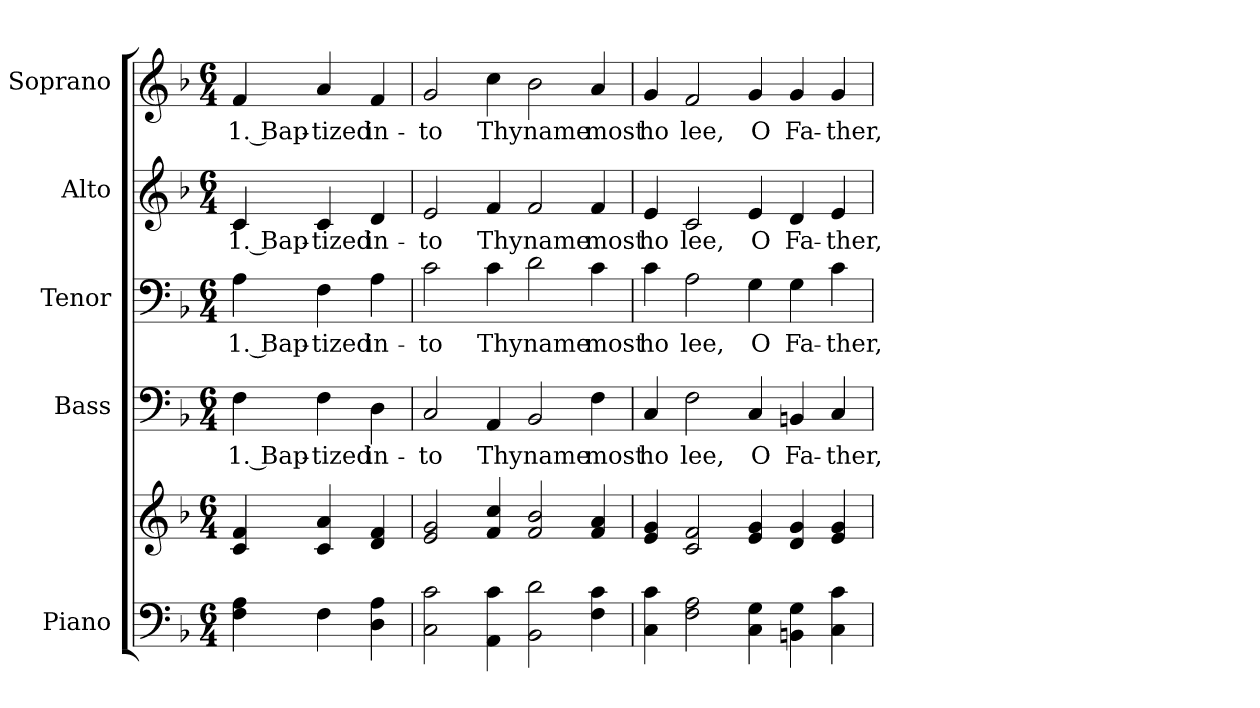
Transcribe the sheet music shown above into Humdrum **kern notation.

**kern	**kern	**kern	**text	**kern	**text	**kern	**text	**kern	**text
*part5	*part5	*part4	*part4	*part3	*part3	*part2	*part2	*part1	*part1
*staff6	*staff5	*staff4	*staff4	*staff3	*staff3	*staff2	*staff2	*staff1	*staff1
*I"Piano	*	*I"Bass	*	*I"Tenor	*	*I"Alto	*	*I"Soprano	*
*I'Pno.	*	*I'B.	*	*I'T.	*	*I'A.	*	*I'S.	*
!!LO:PB:g=z
*clefF4	*clefG2	*clefF4	*	*clefF4	*	*clefG2	*	*clefG2	*
*k[b-]	*k[b-]	*k[b-]	*	*k[b-]	*	*k[b-]	*	*k[b-]	*
*F:	*F:	*F:	*	*F:	*	*F:	*	*F:	*
*M6/4	*M6/4	*M6/4	*	*M6/4	*	*M6/4	*	*M6/4	*
*MM150	*MM150	*MM150	*	*MM150	*	*MM150	*	*MM150	*
=1	=1	=1	=1	=1	=1	=1	=1	=1	=1
!	!	!	!LO:LY:b:color=#000000	!	!	!	!	!	!
!	!	!	!	!	!LO:LY:b:color=#000000	!	!	!	!
!	!	!	!	!	!	!	!LO:LY:b:color=#000000	!	!
!	!	!	!	!	!	!	!	!	!LO:LY:b:color=#000000
4Fi\ 4Ai	4ci/ 4fi	4Fi\	1. Bap-	4Ai\	1. Bap-	4ci/	1. Bap-	4fi/	1. Bap-
!	!	!	!LO:LY:b:color=#000000	!	!	!	!	!	!
!	!	!	!	!	!LO:LY:b:color=#000000	!	!	!	!
!	!	!	!	!	!	!	!LO:LY:b:color=#000000	!	!
!	!	!	!	!	!	!	!	!	!LO:LY:b:color=#000000
4Fi\	4ci/ 4ai	4Fi\	-tized	4Fi\	-tized	4ci/	-tized	4ai/	-tized
!	!	!	!LO:LY:b:color=#000000	!	!	!	!	!	!
!	!	!	!	!	!LO:LY:b:color=#000000	!	!	!	!
!	!	!	!	!	!	!	!LO:LY:b:color=#000000	!	!
!	!	!	!	!	!	!	!	!	!LO:LY:b:color=#000000
4Di\ 4Ai	4di/ 4fi	4Di\	in-	4Ai\	in-	4di/	in-	4fi/	in-
=2	=2	=2	=2	=2	=2	=2	=2	=2	=2
!	!	!	!LO:LY:b:color=#000000	!	!	!	!	!	!
!	!	!	!	!	!LO:LY:b:color=#000000	!	!	!	!
!	!	!	!	!	!	!	!LO:LY:b:color=#000000	!	!
!	!	!	!	!	!	!	!	!	!LO:LY:b:color=#000000
2Ci\ 2ci	2ei/ 2gi	2Ci/	-to	2ci\	-to	2ei/	-to	2gi/	-to
!	!	!	!LO:LY:b:color=#000000	!	!	!	!	!	!
!	!	!	!	!	!LO:LY:b:color=#000000	!	!	!	!
!	!	!	!	!	!	!	!LO:LY:b:color=#000000	!	!
!	!	!	!	!	!	!	!	!	!LO:LY:b:color=#000000
4AAi\ 4ci	4fi/ 4cci	4AAi/	Thy	4ci\	Thy	4fi/	Thy	4cci\	Thy
!	!	!	!LO:LY:b:color=#000000	!	!	!	!	!	!
!	!	!	!	!	!LO:LY:b:color=#000000	!	!	!	!
!	!	!	!	!	!	!	!LO:LY:b:color=#000000	!	!
!	!	!	!	!	!	!	!	!	!LO:LY:b:color=#000000
2BB-i\ 2di	2fi/ 2b-i	2BB-i/	name	2di\	name	2fi/	name	2b-i\	name
!	!	!	!LO:LY:b:color=#000000	!	!	!	!	!	!
!	!	!	!	!	!LO:LY:b:color=#000000	!	!	!	!
!	!	!	!	!	!	!	!LO:LY:b:color=#000000	!	!
!	!	!	!	!	!	!	!	!	!LO:LY:b:color=#000000
4Fi\ 4ci	4fi/ 4ai	4Fi\	most	4ci\	most	4fi/	most	4ai/	most
!!LO:PB:g=z
=3	=3	=3	=3	=3	=3	=3	=3	=3	=3
!	!	!	!LO:LY:b:color=#000000	!	!	!	!	!	!
!	!	!	!	!	!LO:LY:b:color=#000000	!	!	!	!
!	!	!	!	!	!	!	!LO:LY:b:color=#000000	!	!
!	!	!	!	!	!	!	!	!	!LO:LY:b:color=#000000
4Ci\ 4ci	4ei/ 4gi	4Ci/	ho	4ci\	ho	4ei/	ho	4gi/	ho
!	!	!	!LO:LY:b:color=#000000	!	!	!	!	!	!
!	!	!	!	!	!LO:LY:b:color=#000000	!	!	!	!
!	!	!	!	!	!	!	!LO:LY:b:color=#000000	!	!
!	!	!	!	!	!	!	!	!	!LO:LY:b:color=#000000
2Fi\ 2Ai	2ci/ 2fi	2Fi\	lee,	2Ai\	lee,	2ci/	lee,	2fi/	lee,
!	!	!	!LO:LY:b:color=#000000	!	!	!	!	!	!
!	!	!	!	!	!LO:LY:b:color=#000000	!	!	!	!
!	!	!	!	!	!	!	!LO:LY:b:color=#000000	!	!
!	!	!	!	!	!	!	!	!	!LO:LY:b:color=#000000
4Ci\ 4Gi	4ei/ 4gi	4Ci/	O	4Gi\	O	4ei/	O	4gi/	O
!	!	!	!LO:LY:b:color=#000000	!	!	!	!	!	!
!	!	!	!	!	!LO:LY:b:color=#000000	!	!	!	!
!	!	!	!	!	!	!	!LO:LY:b:color=#000000	!	!
!	!	!	!	!	!	!	!	!	!LO:LY:b:color=#000000
4BBni\ 4Gi	4di/ 4gi	4BBni/	Fa-	4Gi\	Fa-	4di/	Fa-	4gi/	Fa-
!	!	!	!LO:LY:b:color=#000000	!	!	!	!	!	!
!	!	!	!	!	!LO:LY:b:color=#000000	!	!	!	!
!	!	!	!	!	!	!	!LO:LY:b:color=#000000	!	!
!	!	!	!	!	!	!	!	!	!LO:LY:b:color=#000000
4Ci\ 4ci	4ei/ 4gi	4Ci/	-ther,	4ci\	-ther,	4ei/	-ther,	4gi/	-ther,
=	=	=	=	=	=	=	=	=	=
*-	*-	*-	*-	*-	*-	*-	*-	*-	*-
